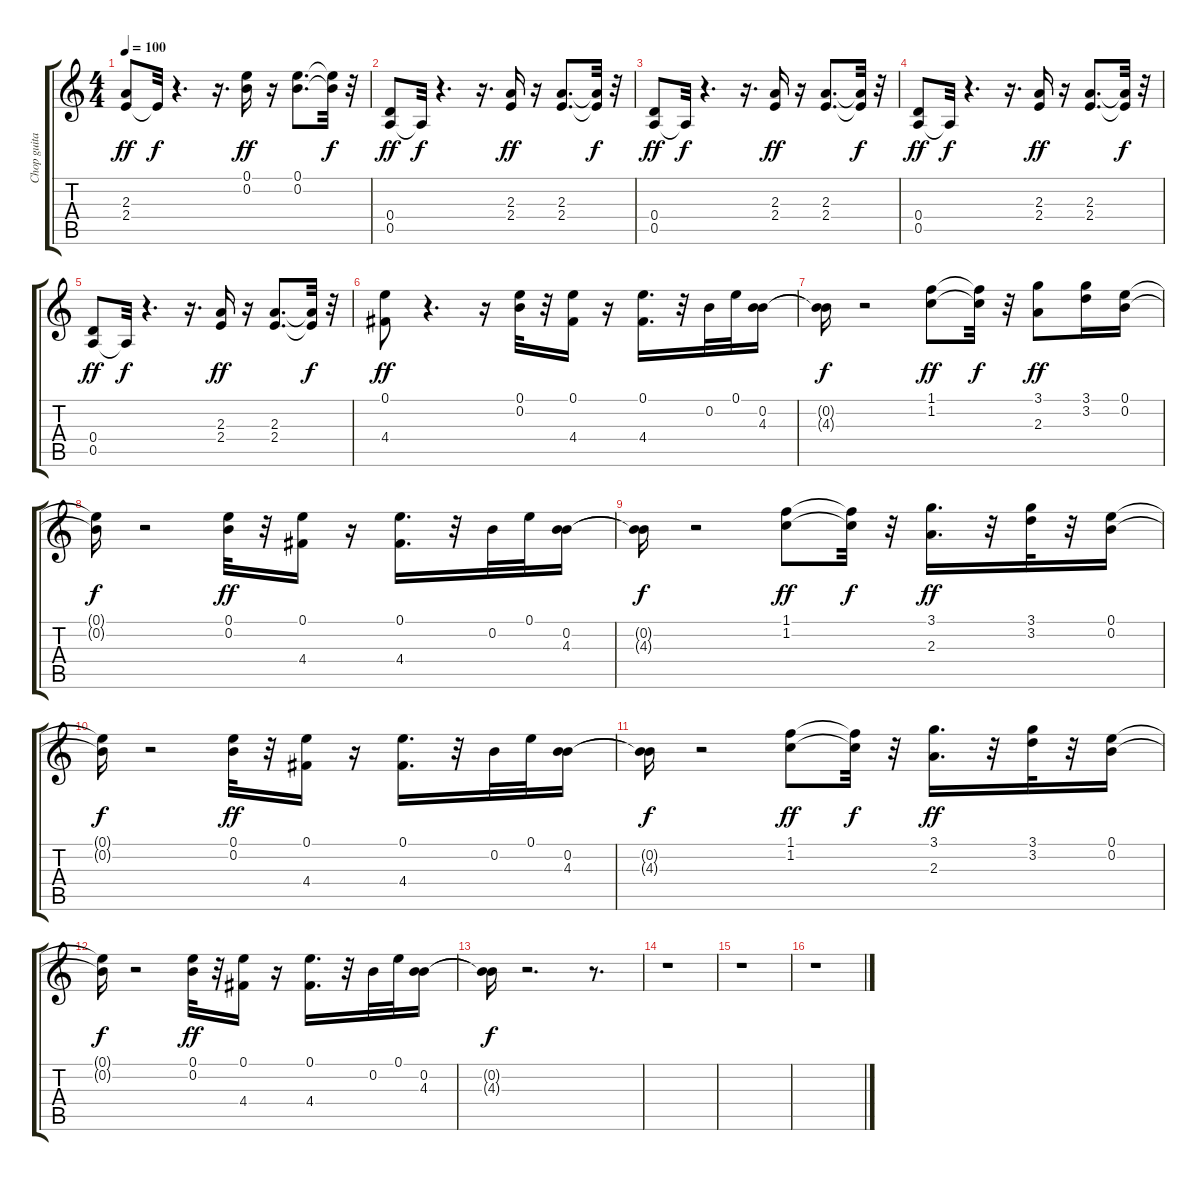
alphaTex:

\track ("Chop guitar" "Chop guita") {mute instrument overdrivenguitar}
\staff {score tabs}
\tuning (E4 B3 G3 D3 A2 E2) {hide}
\ts (4 4)
\tempo 100
\clef g2
\ks c
(2.3 2.4).8{dy ff} 2.4{t}.32{dy f} r.4{d} r.16{d} (0.1 0.2).16{dy ff} r.16 (0.1 0.2).8{d} (0.1{t} 0.2{t}).32{dy f} r.32 |
(0.4 0.5).8{dy ff} 0.5{t}.32{dy f} r.4{d} r.16{d} (2.3 2.4).16{dy ff volume 8} r.16 (2.3 2.4).8{d volume 8} (2.3{t} 2.4{t}).32{dy f} r.32 |
(0.4 0.5).8{dy ff} 0.5{t}.32{dy f} r.4{d} r.16{d} (2.3 2.4).16{dy ff} r.16 (2.3 2.4).8{d} (2.3{t} 2.4{t}).32{dy f} r.32 |
(0.4 0.5).8{dy ff} 0.5{t}.32{dy f} r.4{d} r.16{d} (2.3 2.4).16{dy ff volume 8} r.16 (2.3 2.4).8{d} (2.3{t} 2.4{t}).32{dy f} r.32 |
(0.4 0.5).8{dy ff} 0.5{t}.32{dy f} r.4{d} r.16{d} (2.3 2.4).16{dy ff} r.16 (2.3 2.4).8{d} (2.3{t} 2.4{t}).32{dy f} r.32 |
(0.1 4.4).8{dy ff} r.4{d} r.16 (0.1 0.2).32{volume 7} r.32 (0.1 4.4).16 r.16 (0.1 4.4).16{d} r.32 0.2.32 0.1.32 (0.2 4.3).16 |
(0.2{t} 4.3{t}).16{dy f} r.2 (1.1 1.2).8{dy ff} (1.1{t} 1.2{t}).32{dy f} r.32 (3.1 2.3).8{dy ff} (3.1 3.2).16 (0.1 0.2).16 |
(0.1{t} 0.2{t}).16{dy f} r.2 (0.1 0.2).32{dy ff} r.32 (0.1 4.4).16 r.16 (0.1 4.4).16{d} r.32 0.2.32 0.1.32 (0.2 4.3).16 |
(0.2{t} 4.3{t}).16{dy f} r.2 (1.1 1.2).8{dy ff} (1.1{t} 1.2{t}).32{dy f} r.32 (3.1 2.3).16{d dy ff} r.32 (3.1 3.2).32 r.32 (0.1 0.2).16 |
(0.1{t} 0.2{t}).16{dy f} r.2 (0.1 0.2).32{dy ff} r.32 (0.1 4.4).16 r.16 (0.1 4.4).16{d} r.32 0.2.32 0.1.32 (0.2 4.3).16 |
(0.2{t} 4.3{t}).16{dy f} r.2 (1.1 1.2).8{dy ff} (1.1{t} 1.2{t}).32{dy f} r.32 (3.1 2.3).16{d dy ff} r.32 (3.1 3.2).32 r.32 (0.1 0.2).16 |
(0.1{t} 0.2{t}).16{dy f} r.2 (0.1 0.2).32{dy ff} r.32 (0.1 4.4).16 r.16 (0.1 4.4).16{d} r.32 0.2.32 0.1.32 (0.2 4.3).16 |
(0.2{t} 4.3{t}).16{dy f} r.2{d} r.8{d} |
r.1 |
r.1 |
r.1
